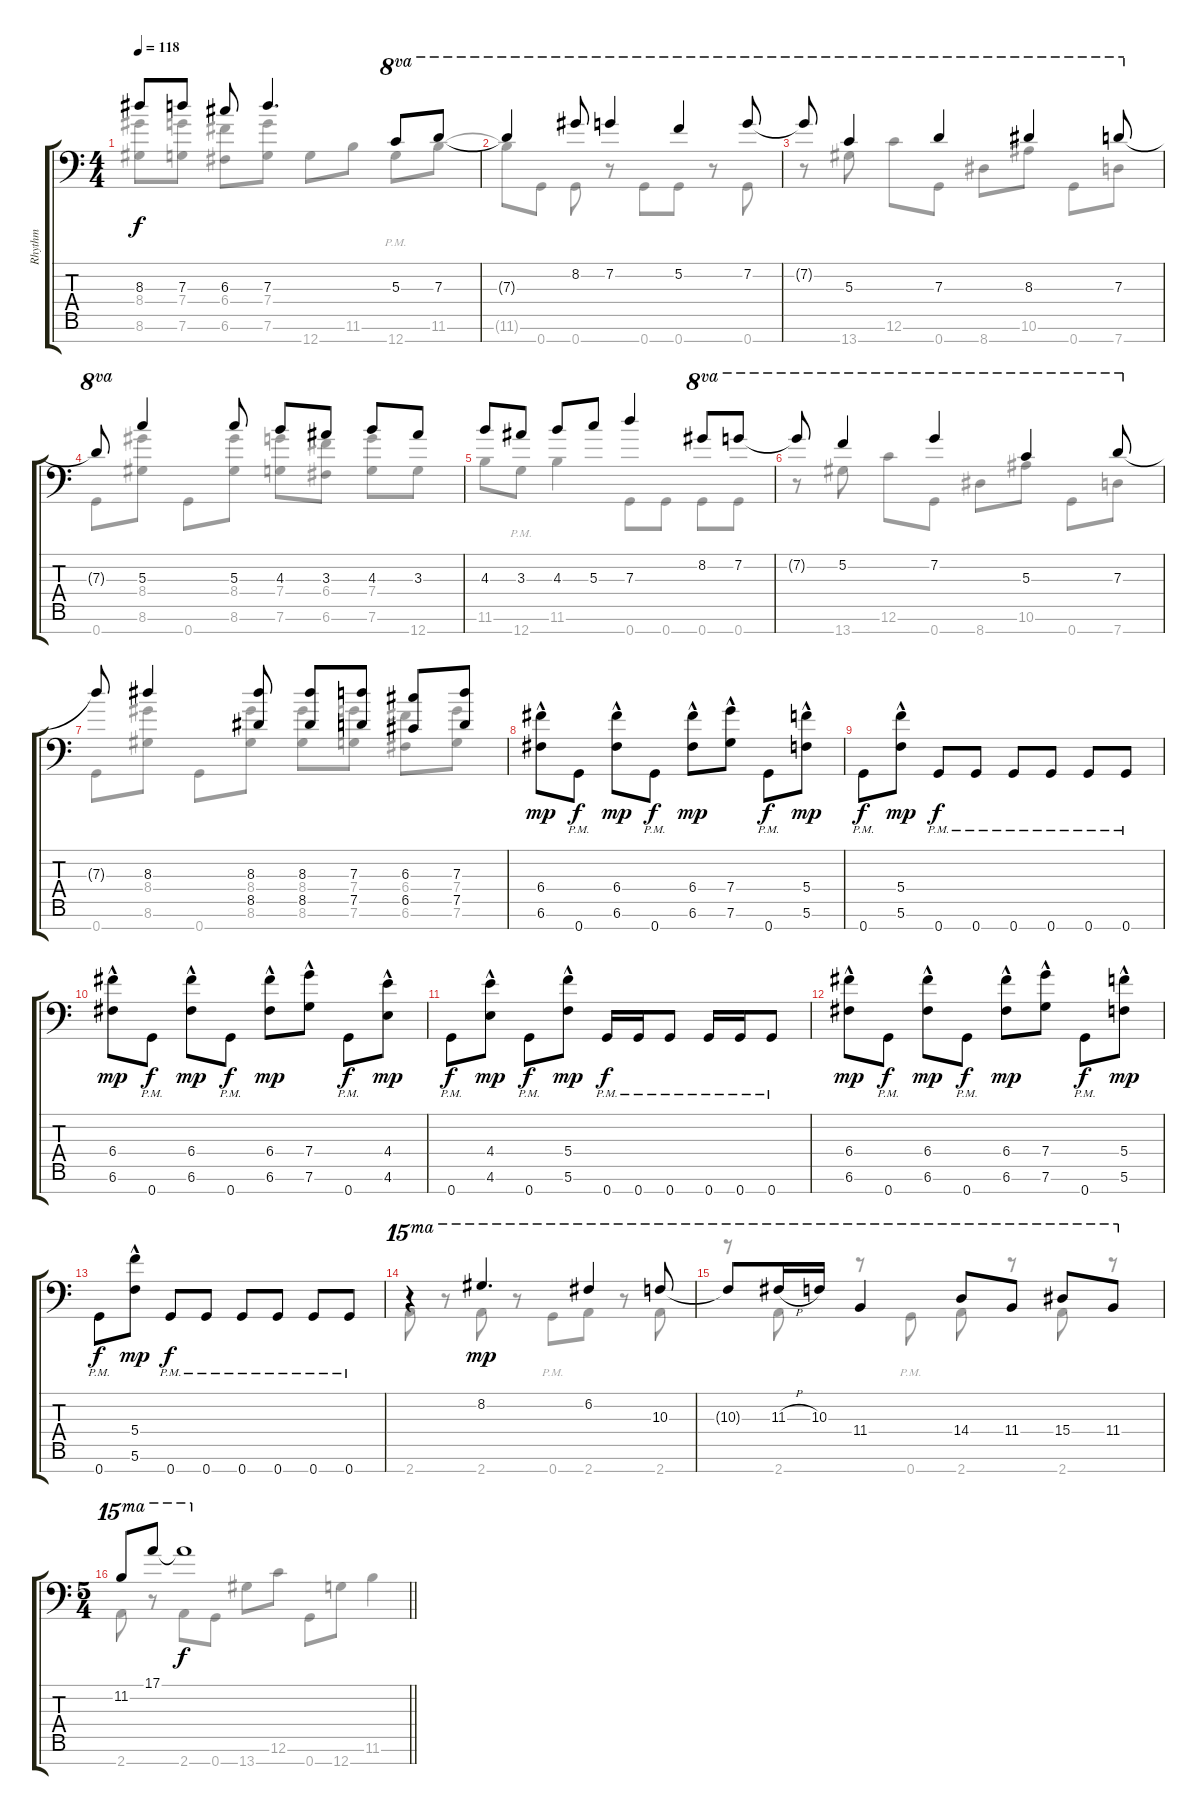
\track ("Rhythm" "Rhythm") {instrument distortionguitar}
\staff {score tabs}
\tuning (E4 C4 G3 C3 G2 C2 G1) {hide}
\voice
\ts (4 4)
\tempo 118
\clef f4
\ks c
8.3.8{dy f} 7.3.8 6.3.8 7.3.4{d} 5.3.8{ot 8va} 7.3.8{ot 8va} |
7.3{t}.4{ot 8va} 8.2.8{ot 8va} 7.2.4{ot 8va} 5.2.4{ot 8va} 7.2.8{ot 8va} |
7.2{t}.8{ot 8va} 5.3.4{ot 8va} 7.3.4{ot 8va} 8.3.4{ot 8va} 7.3.8{ot 8va} |
7.3{t}.8{ot 8va} 5.3.4 5.3.8 4.3.8 3.3.8 4.3.8 3.3.8 |
4.3.8 3.3.8 4.3.8 5.3.8 7.3.4 8.2.8{ot 8va} 7.2.8{ot 8va} |
7.2{t}.8{ot 8va} 5.2.4{ot 8va} 7.2.4{ot 8va} 5.3.4{ot 8va} 7.3.8{ot 8va} |
7.3{t}.8 8.3.4 (8.3 8.5).8 (8.3 8.5).8 (7.3 7.5).8 (6.3 6.5).8 (7.3 7.5).8 |
(6.4{hac} 6.6{hac}).8{dy mp} 0.7{pm}.8{dy f} (6.4{hac} 6.6{hac}).8{dy mp} 0.7{pm}.8{dy f} (6.4{hac} 6.6{hac}).8{dy mp} (7.4{hac} 7.6{hac}).8 0.7{pm}.8{dy f} (5.4{hac} 5.6{hac}).8{dy mp} |
0.7{pm}.8{dy f} (5.4{hac} 5.6{hac}).8{dy mp} 0.7{pm}.8{dy f} 0.7{pm}.8 0.7{pm}.8 0.7{pm}.8 0.7{pm}.8 0.7{pm}.8 |
(6.4{hac} 6.6{hac}).8{dy mp} 0.7{pm}.8{dy f} (6.4{hac} 6.6{hac}).8{dy mp} 0.7{pm}.8{dy f} (6.4{hac} 6.6{hac}).8{dy mp} (7.4{hac} 7.6{hac}).8 0.7{pm}.8{dy f} (4.4{hac} 4.6{hac}).8{dy mp} |
0.7{pm}.8{dy f} (4.4{hac} 4.6{hac}).8{dy mp} 0.7{pm}.8{dy f} (5.4{hac} 5.6{hac}).8{dy mp} 0.7{pm}.16{dy f} 0.7{pm}.16 0.7{pm}.8 0.7{pm}.16 0.7{pm}.16 0.7{pm}.8 |
(6.4{hac} 6.6{hac}).8{dy mp} 0.7{pm}.8{dy f} (6.4{hac} 6.6{hac}).8{dy mp} 0.7{pm}.8{dy f} (6.4{hac} 6.6{hac}).8{dy mp} (7.4{hac} 7.6{hac}).8 0.7{pm}.8{dy f} (5.4{hac} 5.6{hac}).8{dy mp} |
0.7{pm}.8{dy f} (5.4{hac} 5.6{hac}).8{dy mp} 0.7{pm}.8{dy f} 0.7{pm}.8 0.7{pm}.8 0.7{pm}.8 0.7{pm}.8 0.7{pm}.8 |
r.4{ot 15ma} 8.2.4{d ot 15ma dy mp} 6.2.4{ot 15ma} 10.3.8{ot 15ma} |
10.3{t}.8{ot 15ma} 11.3{h}.16{ot 15ma} 10.3.16{ot 15ma} 11.4.4{ot 15ma} 14.4.8{ot 15ma} 11.4.8{ot 15ma} 15.4.8{ot 15ma} 11.4.8{ot 15ma} |
\ts (5 4)
\barLineRight lightlight
11.2.8{ot 15ma} 17.1.8{ot 15ma} 17.1{t}.1{ot 15ma dy f}
\voice
\clef f4
\ottava regular
\simile none
\ks c
(8.4 8.6).8{dy f} (7.4 7.6).8 (6.4 6.6).8 (7.4 7.6).8 12.7.8 11.6.8 12.7{pm}.8 11.6.8 |
11.6{t}.8 0.7.8 0.7.8 r.8 0.7.8 0.7.8 r.8 0.7.8 |
r.8 13.7.8 12.6.8 0.7.8 8.7.8 10.6.8 0.7.8 7.7.8 |
0.7.8 (8.4 8.6).8 0.7.8 (8.4 8.6).8 (7.4 7.6).8 (6.4 6.6).8 (7.4 7.6).8 12.7.8 |
11.6.8 12.7{pm}.8 11.6.4 0.7.8 0.7.8 0.7.8 0.7.8 |
r.8 13.7.8 12.6.8 0.7.8 8.7.8 10.6.8 0.7.8 7.7.8 |
0.7.8 (8.4 8.6).8 0.7.8 (8.4 8.6).8 (8.4 8.6).8 (7.4 7.6).8 (6.4 6.6).8 (7.4 7.6).8 |
|
|
|
|
|
|
2.7.8 r.8 2.7.8 r.8 0.7{pm}.8 2.7.8 r.8 2.7.8 |
r.8 2.7.8 r.8 0.7{pm}.8 2.7.8 r.8 2.7.8 r.8 |
\barLineRight lightlight
2.7.8 r.8 2.7.8 0.7.8 13.7.8 12.6.8 0.7.8 12.7.8 11.6.4
